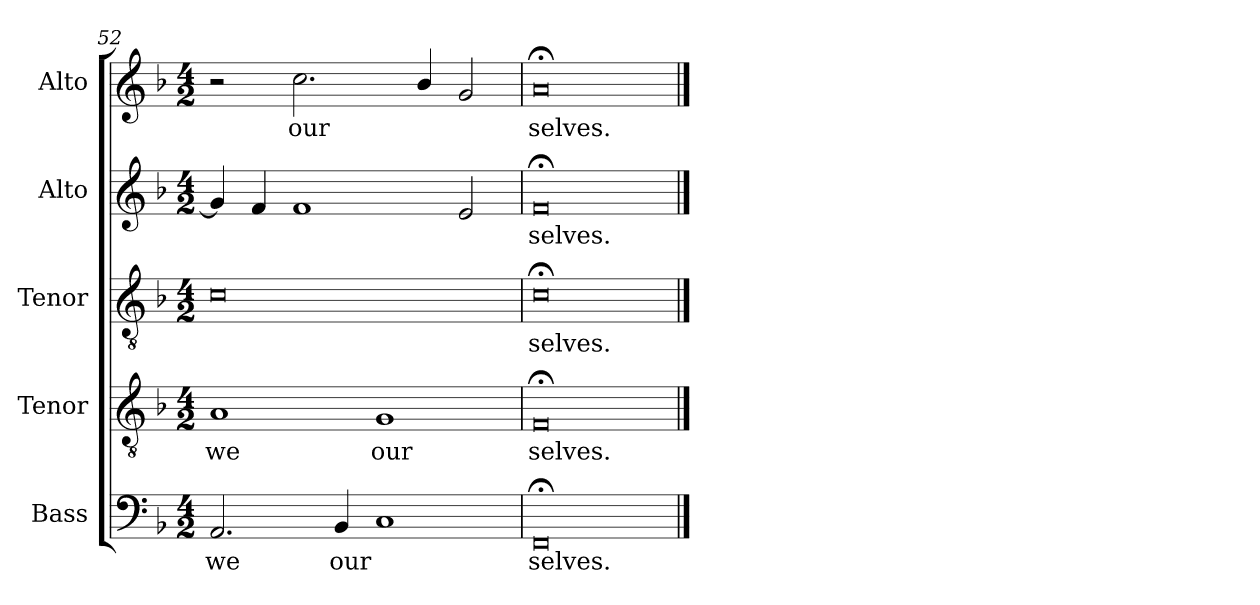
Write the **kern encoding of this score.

**kern	**text	**kern	**text	**kern	**text	**kern	**text	**kern	**text
*part5	*part5	*part4	*part4	*part3	*part3	*part2	*part2	*part1	*part1
*staff5	*staff5	*staff4	*staff4	*staff3	*staff3	*staff2	*staff2	*staff1	*staff1
*I"Bass	*	*I"Tenor	*	*I"Tenor	*	*I"Alto	*	*I"Alto	*
*I'B.	*	*I'T.	*	*I'T.	*	*I'A.	*	*I'A.	*
*clefF4	*	*clefGv2	*	*clefGv2	*	*clefG2	*	*clefG2	*
*	*	*ITrd7c12	*	*ITrd7c12	*	*	*	*	*
*k[b-]	*	*k[b-]	*	*k[b-]	*	*k[b-]	*	*k[b-]	*
*F:	*	*F:	*	*F:	*	*F:	*	*F:	*
*M4/2	*	*M4/2	*	*M4/2	*	*M4/2	*	*M4/2	*
=52	=52	=52	=52	=52	=52	=52	=52	=52	=52
!	!LO:LY:b:color=#000000	!	!	!	!	!	!	!	!
!	!	!	!LO:LY:b:color=#000000	!	!	!	!	!	!
2.AAi/	we	1AAi	we	0Ci	.	4gi/]	.	2r	.
.	.	.	.	.	.	4fi/	.	.	.
!	!	!	!	!	!	!	!	!	!LO:LY:b:color=#000000
.	.	.	.	.	.	1fi	.	2.cci\	our
!	!LO:LY:b:color=#000000	!	!	!	!	!	!	!	!
4BB-i/	our	.	.	.	.	.	.	.	.
!	!	!	!LO:LY:b:color=#000000	!	!	!	!	!	!
1Ci	.	1GGi	our	.	.	.	.	.	.
.	.	.	.	.	.	.	.	4b-i/	.
.	.	.	.	.	.	2ei/	.	2gi/	.
=53	=53	=53	=53	=53	=53	=53	=53	=53	=53
!	!LO:LY:b:color=#000000	!	!	!	!	!	!	!	!
!	!	!	!LO:LY:b:color=#000000	!	!	!	!	!	!
!	!	!	!	!	!LO:LY:b:color=#000000	!	!	!	!
!	!	!	!	!	!	!	!LO:LY:b:color=#000000	!	!
!	!	!	!	!	!	!	!	!	!LO:LY:b:color=#000000
0FF;i	selves.	0FF;i	selves.	0C;i	selves.	0f;i	selves.	0a;i	selves.
==	==	==	==	==	==	==	==	==	==
*-	*-	*-	*-	*-	*-	*-	*-	*-	*-
